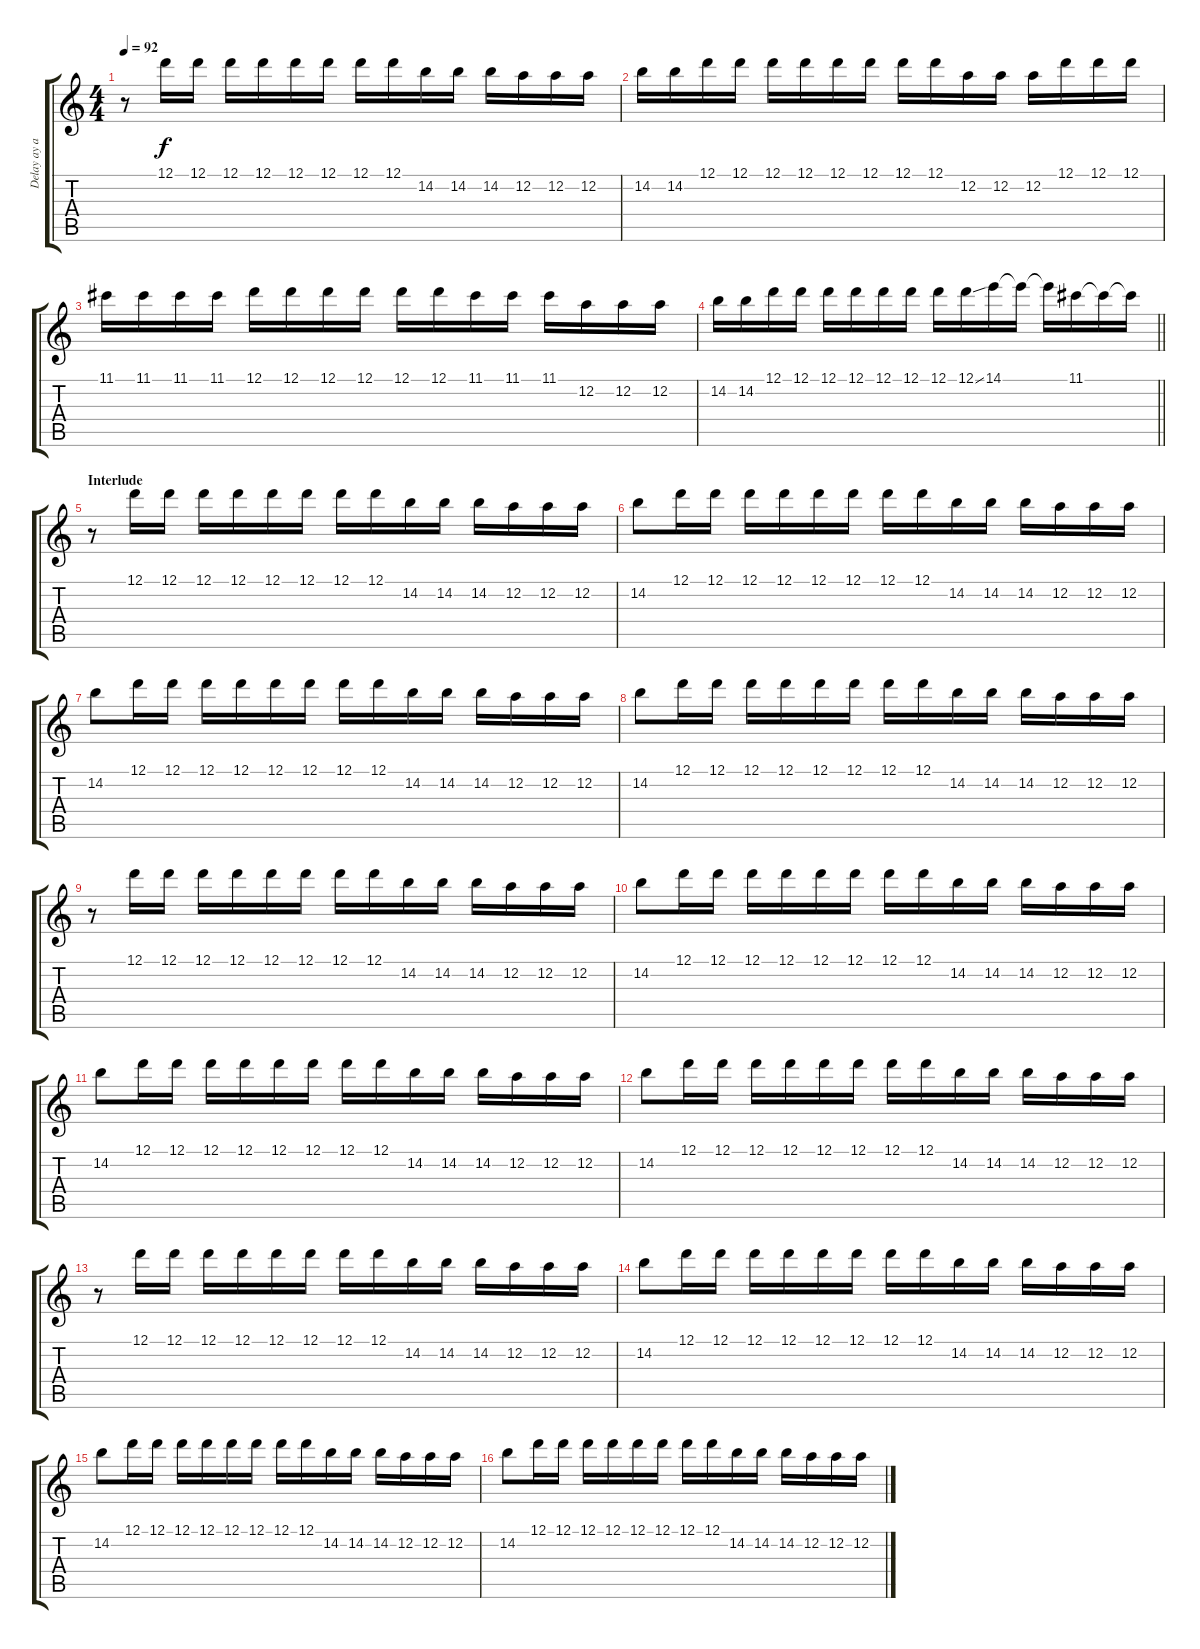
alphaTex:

\track ("Delay ay ay" "Delay ay a") {instrument overdrivenguitar}
\staff {score tabs}
\tuning (D4 A3 F3 C3 G2 D2) {hide}
\ts (4 4)
\tempo 92
\clef g2
\ks c
r.8{dy f} 12.1.16 12.1.16 12.1.16 12.1.16 12.1.16 12.1.16 12.1.16 12.1.16 14.2.16 14.2.16 14.2.16 12.2.16 12.2.16 12.2.16 |
14.2.16 14.2.16 12.1.16 12.1.16 12.1.16 12.1.16 12.1.16 12.1.16 12.1.16 12.1.16 12.2.16 12.2.16 12.2.16 12.1.16 12.1.16 12.1.16 |
11.1.16 11.1.16 11.1.16 11.1.16 12.1.16 12.1.16 12.1.16 12.1.16 12.1.16 12.1.16 11.1.16 11.1.16 11.1.16 12.2.16 12.2.16 12.2.16 |
\barLineRight lightlight
14.2.16 14.2.16 12.1.16 12.1.16 12.1.16 12.1.16 12.1.16 12.1.16 12.1.16 12.1{ss}.16 14.1.16 14.1{t}.16 14.1{t}.16 11.1.16 11.1{t}.16 11.1{t}.16 |
\section ("" "Interlude")
r.8{volume 10} 12.1.16 12.1.16 12.1.16 12.1.16 12.1.16 12.1.16 12.1.16 12.1.16 14.2.16 14.2.16 14.2.16 12.2.16 12.2.16 12.2.16 |
14.2.8 12.1.16 12.1.16 12.1.16 12.1.16 12.1.16 12.1.16 12.1.16 12.1.16 14.2.16 14.2.16 14.2.16 12.2.16 12.2.16 12.2.16 |
14.2.8 12.1.16 12.1.16 12.1.16 12.1.16 12.1.16 12.1.16 12.1.16 12.1.16 14.2.16 14.2.16 14.2.16 12.2.16 12.2.16 12.2.16 |
14.2.8 12.1.16 12.1.16 12.1.16 12.1.16 12.1.16 12.1.16 12.1.16 12.1.16 14.2.16 14.2.16 14.2.16 12.2.16 12.2.16 12.2.16 |
r.8 12.1.16 12.1.16 12.1.16 12.1.16 12.1.16 12.1.16 12.1.16 12.1.16 14.2.16 14.2.16 14.2.16 12.2.16 12.2.16 12.2.16 |
14.2.8 12.1.16 12.1.16 12.1.16 12.1.16 12.1.16 12.1.16 12.1.16 12.1.16 14.2.16 14.2.16 14.2.16 12.2.16 12.2.16 12.2.16 |
14.2.8 12.1.16 12.1.16 12.1.16 12.1.16 12.1.16 12.1.16 12.1.16 12.1.16 14.2.16 14.2.16 14.2.16 12.2.16 12.2.16 12.2.16 |
14.2.8 12.1.16 12.1.16 12.1.16 12.1.16 12.1.16 12.1.16 12.1.16 12.1.16 14.2.16 14.2.16 14.2.16 12.2.16 12.2.16 12.2.16 |
r.8 12.1.16 12.1.16 12.1.16 12.1.16 12.1.16 12.1.16 12.1.16 12.1.16 14.2.16 14.2.16 14.2.16 12.2.16 12.2.16 12.2.16 |
14.2.8 12.1.16 12.1.16 12.1.16 12.1.16 12.1.16 12.1.16 12.1.16 12.1.16 14.2.16 14.2.16 14.2.16 12.2.16 12.2.16 12.2.16 |
14.2.8 12.1.16 12.1.16 12.1.16 12.1.16 12.1.16 12.1.16 12.1.16 12.1.16 14.2.16 14.2.16 14.2.16 12.2.16 12.2.16 12.2.16 |
14.2.8 12.1.16 12.1.16 12.1.16 12.1.16 12.1.16 12.1.16 12.1.16 12.1.16 14.2.16 14.2.16 14.2.16 12.2.16 12.2.16 12.2.16
